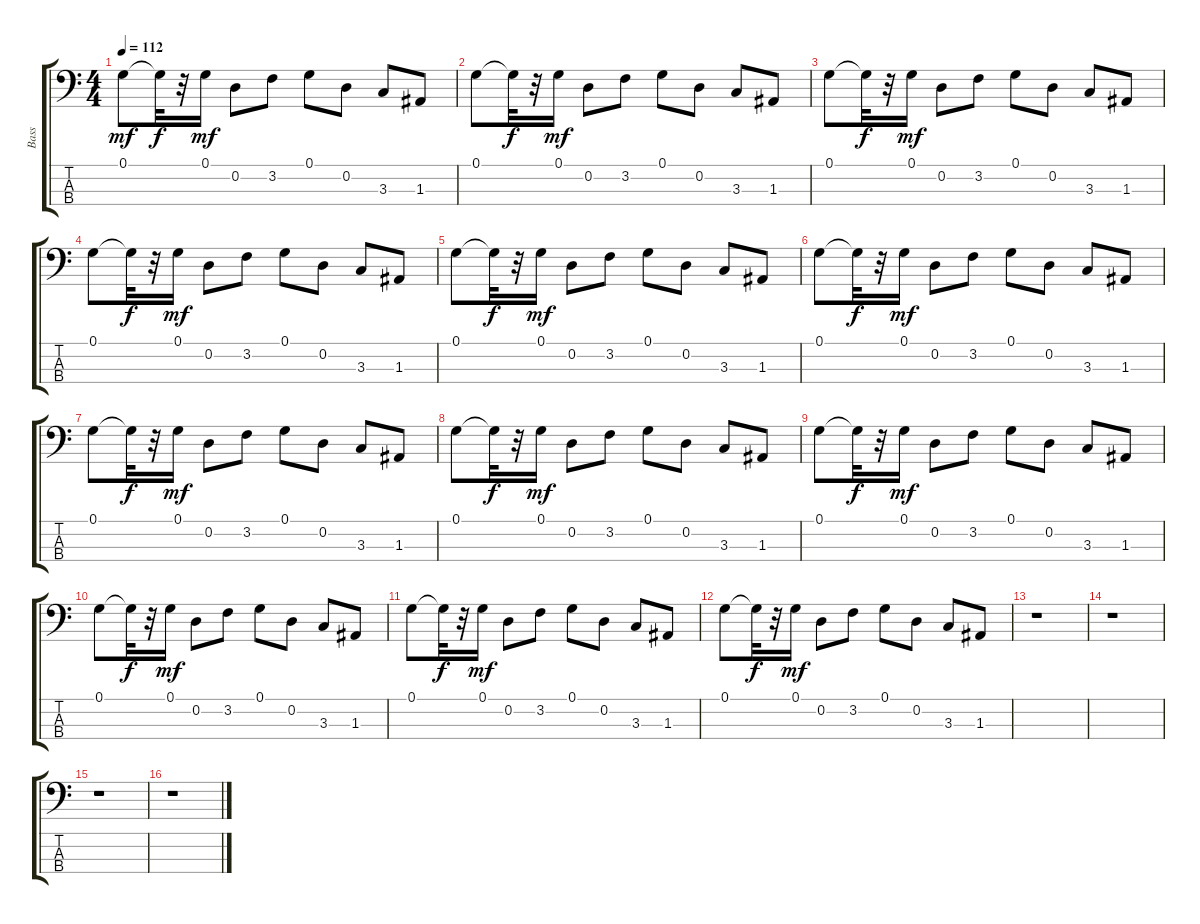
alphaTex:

\track ("Bass" "Bass") {instrument synthbass2}
\staff {score tabs}
\tuning (G2 D2 A1 E1) {hide}
\ts (4 4)
\tempo 112
\clef f4
\ks c
0.1.8{dy mf} 0.1{t}.32{dy f} r.32 0.1.16{dy mf} 0.2.8 3.2.8 0.1.8 0.2.8 3.3.8 1.3.8 |
0.1.8 0.1{t}.32{dy f} r.32 0.1.16{dy mf} 0.2.8 3.2.8 0.1.8 0.2.8 3.3.8 1.3.8 |
0.1.8 0.1{t}.32{dy f} r.32 0.1.16{dy mf} 0.2.8 3.2.8 0.1.8 0.2.8 3.3.8 1.3.8 |
0.1.8 0.1{t}.32{dy f} r.32 0.1.16{dy mf} 0.2.8 3.2.8 0.1.8 0.2.8 3.3.8 1.3.8 |
0.1.8 0.1{t}.32{dy f} r.32 0.1.16{dy mf} 0.2.8 3.2.8 0.1.8 0.2.8 3.3.8 1.3.8 |
0.1.8 0.1{t}.32{dy f} r.32 0.1.16{dy mf} 0.2.8 3.2.8 0.1.8 0.2.8 3.3.8 1.3.8 |
0.1.8 0.1{t}.32{dy f} r.32 0.1.16{dy mf} 0.2.8 3.2.8 0.1.8 0.2.8 3.3.8 1.3.8 |
0.1.8 0.1{t}.32{dy f} r.32 0.1.16{dy mf} 0.2.8 3.2.8 0.1.8 0.2.8 3.3.8 1.3.8 |
0.1.8 0.1{t}.32{dy f} r.32 0.1.16{dy mf} 0.2.8 3.2.8 0.1.8 0.2.8 3.3.8 1.3.8 |
0.1.8 0.1{t}.32{dy f} r.32 0.1.16{dy mf} 0.2.8 3.2.8 0.1.8 0.2.8 3.3.8 1.3.8 |
0.1.8 0.1{t}.32{dy f} r.32 0.1.16{dy mf} 0.2.8 3.2.8 0.1.8 0.2.8 3.3.8 1.3.8 |
0.1.8 0.1{t}.32{dy f} r.32 0.1.16{dy mf} 0.2.8 3.2.8 0.1.8 0.2.8 3.3.8 1.3.8 |
r.1 |
r.1 |
r.1 |
r.1
